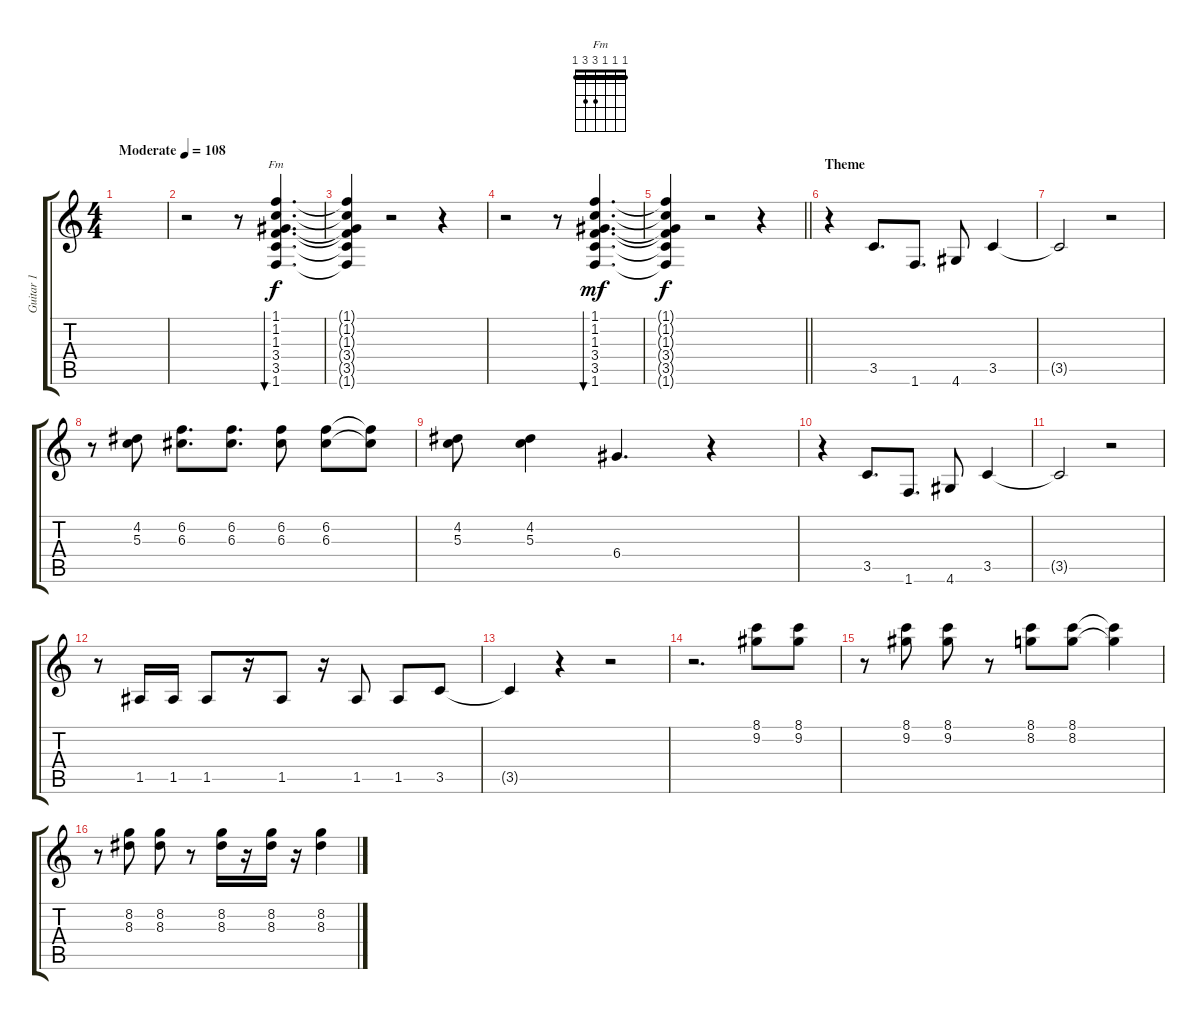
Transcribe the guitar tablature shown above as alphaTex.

\track ("Guitar 1" "Guitar 1") {instrument acousticguitarsteel}
\staff {score tabs}
\tuning (E4 B3 G3 D3 A2 E2) {hide}
\chord ("Fm" 1 1 1 3 3 1) {barre 1}
\ts (4 4)
\tempo (108 "Moderate")
\clef g2
\ks c
|
r.2 r.8 (1.1 1.2 1.3 3.4 3.5 1.6).4{d bu 240 ch "Fm"} |
(1.1{t} 1.2{t} 1.3{t} 3.4{t} 3.5{t} 1.6{t}).4{dy f} r.2 r.4 |
r.2 r.8 (1.1 1.2 1.3 3.4 3.5 1.6).4{d bu 240 dy mf} |
\barLineRight lightlight
(1.1{t} 1.2{t} 1.3{t} 3.4{t} 3.5{t} 1.6{t}).4{dy f} r.2 r.4 |
\section ("" "Theme")
r.4 3.5.8{d} 1.6.8{d} 4.6.8 3.5.4 |
3.5{t}.2 r.2 |
r.8 (4.2 5.3).8 (6.2 6.3).8{d} (6.2 6.3).8{d} (6.2 6.3).8 (6.2 6.3).8 (6.2{t} 6.3{t}).8 |
(4.2 5.3).8 (4.2 5.3).4 6.4.4{d} r.4 |
r.4 3.5.8{d} 1.6.8{d} 4.6.8 3.5.4 |
3.5{t}.2 r.2 |
r.8 1.5.16 1.5.16 1.5.8 r.16 1.5.8 r.16 1.5.8 1.5.8 3.5.8 |
3.5{t}.4 r.4 r.2 |
r.2{d} (8.1 9.2).8 (8.1 9.2).8 |
r.8 (8.1 9.2).8 (8.1 9.2).8 r.8 (8.1 8.2).8 (8.1 8.2).8 (8.1{t} 8.2{t}).4 |
r.8 (8.2 8.3).8 (8.2 8.3).8 r.8 (8.2 8.3).16 r.16 (8.2 8.3).16 r.16 (8.2 8.3).4
